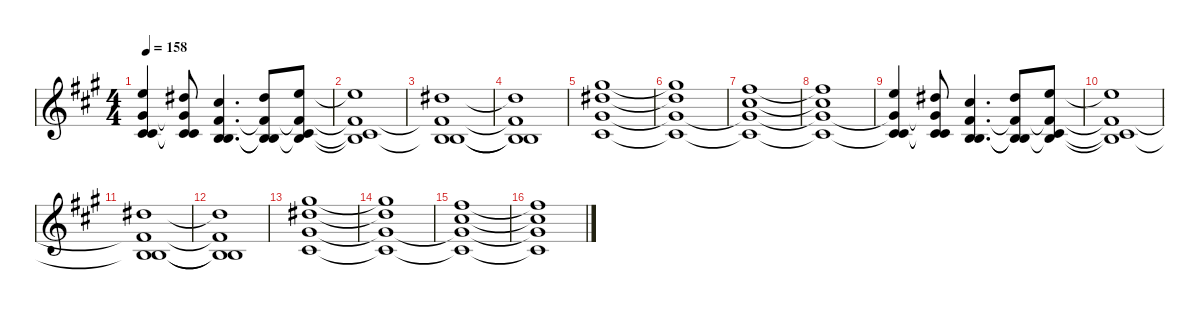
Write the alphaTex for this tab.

\defaultSystemsLayout 4
\hideDynamics
\bracketExtendMode nobrackets
\singleTrackTrackNamePolicy hidden
\multiTrackTrackNamePolicy hidden
\firstSystemTrackNameMode fullname
\firstSystemTrackNameOrientation horizontal
\otherSystemsTrackNameOrientation horizontal
\track ("Keyboards" "vln.") {instrument synthstrings1}
\staff {score}
\tuning (E4 B3 G3 D3 A2 E2)
\ts (4 4)
\tempo 158
\clef g2
\ks f#minor
(17.2{acc forcenatural} 6.3{acc #} 18.4{t acc #} 16.5{t acc #}).4{dy f beam Up} (16.2{acc #} 18.4{t acc #} 16.5{t acc #} 6.3{t acc #}).8{beam Up} (14.2{acc #} 4.3{acc forcenatural} 16.4{acc #} 14.5{acc forcenatural}).4{d beam Up} (16.2{acc #} 4.3{t acc forcenatural} 16.4{t acc #} 14.5{t acc forcenatural}).8{beam Up} (17.2{acc forcenatural} 6.3{acc #} 16.4{t acc #} 14.5{t acc forcenatural}).8{beam Up} |
(17.2{t acc forcenatural} 6.3{t acc #} 16.4{t acc #} 14.5{t acc forcenatural}).1{beam Up} |
(16.2{acc #} 4.3{acc forcenatural} 16.4{t acc #} 14.5{t acc forcenatural}).1{beam Up} |
(16.2{t acc #} 4.3{t acc forcenatural} 16.4{t acc #} 14.5{t acc forcenatural}).1{beam Up} |
(21.2{acc #} 20.3{acc #} 18.4{acc #} 16.5{acc #}).1{beam Up} |
(21.2{t acc #} 20.3{t acc #} 18.4{t acc #} 16.5{t acc #}).1{beam Up} |
(19.2{acc #} 18.3{acc #} 18.4{t acc #} 16.5{t acc #}).1{beam Up} |
(19.2{t acc #} 18.3{t acc #} 18.4{t acc #} 16.5{t acc #}).1{beam Up} |
(17.2{acc forcenatural} 6.3{acc #} 18.4{t acc #} 16.5{t acc #}).4{beam Up} (16.2{acc #} 18.4{t acc #} 16.5{t acc #} 6.3{t acc #}).8{beam Up} (14.2{acc #} 4.3{acc forcenatural} 16.4{acc #} 14.5{acc forcenatural}).4{d beam Up} (16.2{acc #} 4.3{t acc forcenatural} 16.4{t acc #} 14.5{t acc forcenatural}).8{beam Up} (17.2{acc forcenatural} 6.3{acc #} 16.4{t acc #} 14.5{t acc forcenatural}).8{beam Up} |
(17.2{t acc forcenatural} 6.3{t acc #} 16.4{t acc #} 14.5{t acc forcenatural}).1{beam Up} |
(16.2{acc #} 4.3{acc forcenatural} 16.4{t acc #} 14.5{t acc forcenatural}).1{beam Up} |
(16.2{t acc #} 4.3{t acc forcenatural} 16.4{t acc #} 14.5{t acc forcenatural}).1{beam Up} |
(21.2{acc #} 20.3{acc #} 18.4{acc #} 16.5{acc #}).1{beam Up} |
(21.2{t acc #} 20.3{t acc #} 18.4{t acc #} 16.5{t acc #}).1{beam Up} |
(19.2{acc #} 18.3{acc #} 18.4{t acc #} 16.5{t acc #}).1{beam Up} |
(19.2{t acc #} 18.3{t acc #} 18.4{t acc #} 16.5{t acc #}).1{beam Up}
